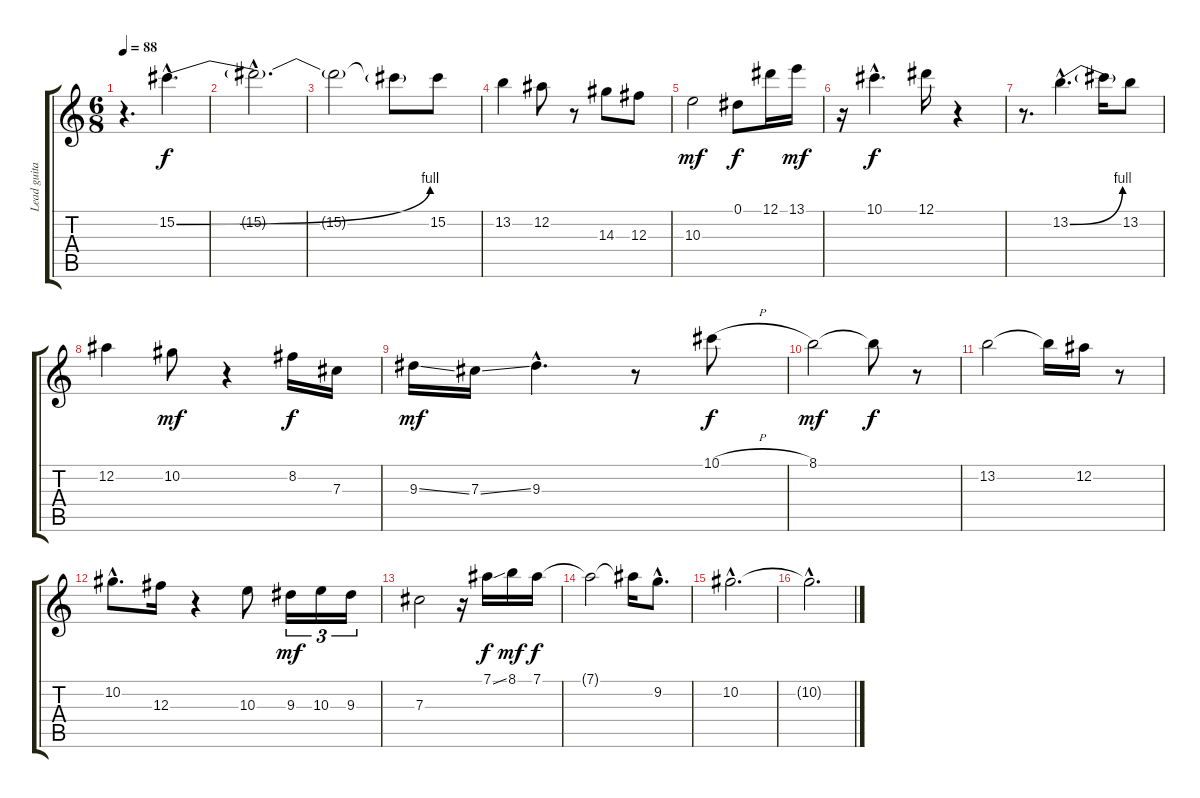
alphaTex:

\track ("Lead guitar" "Lead guita") {instrument distortionguitar}
\staff {score tabs}
\tuning (Eb4 Bb3 Gb3 Db3 Ab2 Eb2) {hide}
\ts (6 8)
\tempo 88
\clef g2
\ks c
r.4{d dy f} 15.2{be (bend 0 0 60 4) hac}.4{d} |
15.2{hac t}.2{d} |
15.2{t}.2 15.2{t}.8 15.2.8 |
13.2.4 12.2.8 r.8 14.3.8 12.3.8 |
10.3.2{dy mf} 0.1.8{dy f} 12.1.16 13.1.16{dy mf} |
r.16 10.1{hac}.4{d dy f} 12.1.16 r.4 |
r.8{d} 13.2{be (bend 0 0 60 4) hac}.4{d} 13.2{t}.16 13.2.8 |
12.2.4 10.2.8{dy mf} r.4 8.2.16{dy f} 7.3.16 |
9.3{ss}.16{dy mf} 7.3{ss}.16 9.3{hac}.4{d} r.8 10.1{h}.8{dy f} |
8.1.2{dy mf} 8.1{t}.8{dy f} r.8 |
13.2.2 13.2{t}.16 12.2.16 r.8 |
10.2{hac}.8{d} 12.3.16 r.4 10.3.8 9.3.16{tu (3 2) dy mf} 10.3.16{tu (3 2)} 9.3.16{tu (3 2)} |
7.3.2 r.16 7.1{ss}.16{dy f} 8.1.16{dy mf} 7.1.16{dy f} |
7.1{t}.2 7.1{t}.16 9.2{hac}.8{d} |
10.2{hac}.2{d} |
10.2{hac t}.2{d}
